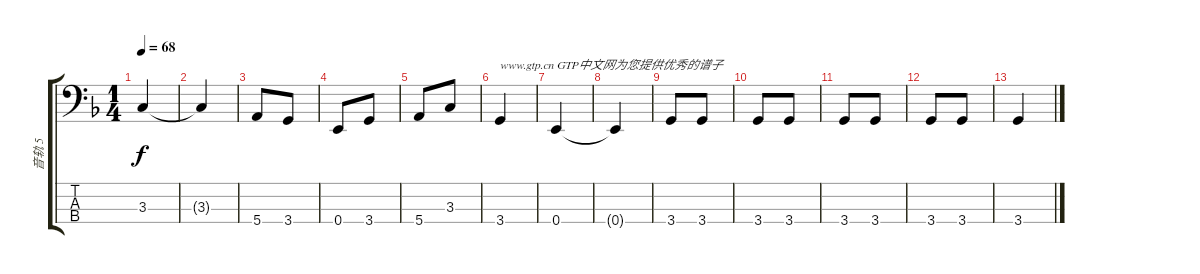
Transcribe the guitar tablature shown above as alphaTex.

\track ("音轨 5" "音轨 5") {instrument electricbassfinger}
\staff {score tabs}
\tuning (G2 D2 A1 E1) {hide}
\ts (1 4)
\tempo 68
\clef f4
\ks f
3.3.4{dy f} |
3.3{t}.4 |
5.4.8 3.4.8 |
0.4.8 3.4.8 |
5.4.8 3.3.8 |
3.4.4{txt "www.gtp.cn GTP中文网为您提供优秀的谱子"} |
0.4.4 |
0.4{t}.4 |
3.4.8 3.4.8 |
3.4.8 3.4.8 |
3.4.8 3.4.8 |
3.4.8 3.4.8 |
3.4.4
